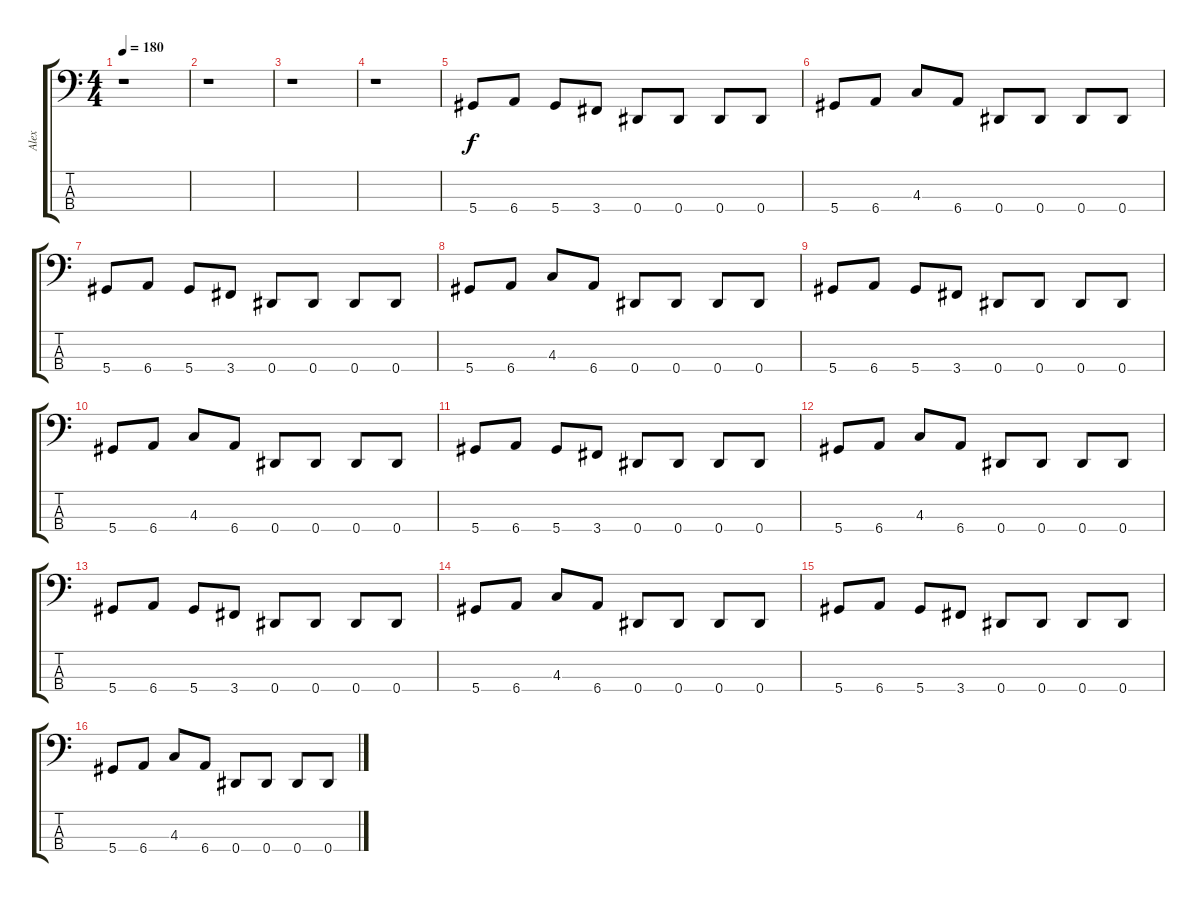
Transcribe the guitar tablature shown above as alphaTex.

\track ("Alex" "Alex") {instrument electricbasspick}
\staff {score tabs}
\tuning (Gb2 Db2 Ab1 Eb1) {hide}
\ts (4 4)
\tempo 180
\clef f4
\ks c
r.1{dy f instrument electricbasspick} |
r.1 |
r.1 |
r.1 |
5.4.8 6.4.8 5.4.8 3.4.8 0.4.8 0.4.8 0.4.8 0.4.8 |
5.4.8 6.4.8 4.3.8 6.4.8 0.4.8 0.4.8 0.4.8 0.4.8 |
5.4.8 6.4.8 5.4.8 3.4.8 0.4.8 0.4.8 0.4.8 0.4.8 |
5.4.8 6.4.8 4.3.8 6.4.8 0.4.8 0.4.8 0.4.8 0.4.8 |
5.4.8 6.4.8 5.4.8 3.4.8 0.4.8 0.4.8 0.4.8 0.4.8 |
5.4.8 6.4.8 4.3.8 6.4.8 0.4.8 0.4.8 0.4.8 0.4.8 |
5.4.8 6.4.8 5.4.8 3.4.8 0.4.8 0.4.8 0.4.8 0.4.8 |
5.4.8 6.4.8 4.3.8 6.4.8 0.4.8 0.4.8 0.4.8 0.4.8 |
5.4.8 6.4.8 5.4.8 3.4.8 0.4.8 0.4.8 0.4.8 0.4.8 |
5.4.8 6.4.8 4.3.8 6.4.8 0.4.8 0.4.8 0.4.8 0.4.8 |
5.4.8 6.4.8 5.4.8 3.4.8 0.4.8 0.4.8 0.4.8 0.4.8 |
5.4.8 6.4.8 4.3.8 6.4.8 0.4.8 0.4.8 0.4.8 0.4.8
